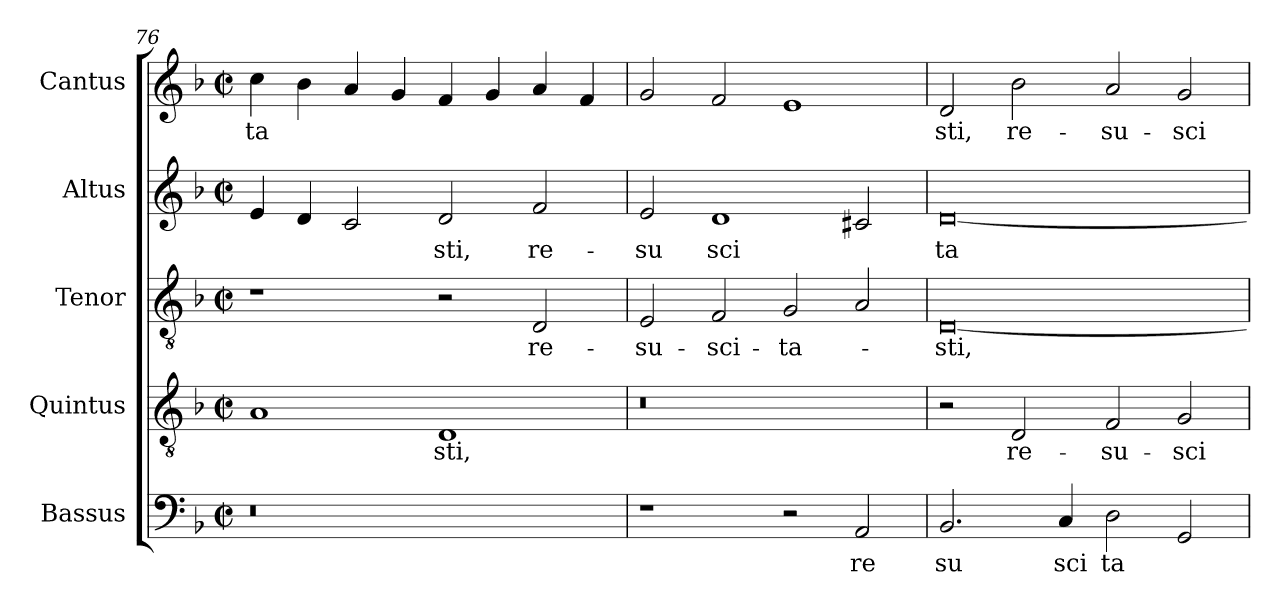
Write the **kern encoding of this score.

**kern	**text	**kern	**text	**kern	**text	**kern	**text	**kern	**text
*part5	*part5	*part4	*part4	*part3	*part3	*part2	*part2	*part1	*part1
*staff5	*staff5	*staff4	*staff4	*staff3	*staff3	*staff2	*staff2	*staff1	*staff1
*I"Bassus	*	*I"Quintus	*	*I"Tenor	*	*I"Altus	*	*I"Cantus	*
*clefF4	*	*clefGv2	*	*clefGv2	*	*clefG2	*	*clefG2	*
*k[b-]	*	*k[b-]	*	*k[b-]	*	*k[b-]	*	*k[b-]	*
*F:	*	*F:	*	*F:	*	*F:	*	*F:	*
*M2/2	*	*M2/2	*	*M2/2	*	*M2/2	*	*M2/2	*
*met(c|)	*	*met(c|)	*	*met(c|)	*	*met(c|)	*	*met(c|)	*
=76	=76	=76	=76	=76	=76	=76	=76	=76	=76
!	!	!	!	!	!	!	!	!	!LO:LY:b:cj
0r	.	1A	.	1r	.	4e/	.	4cc\	ta
.	.	.	.	.	.	4d/	.	4b-\	.
.	.	.	.	.	.	2c/	.	4a/	.
.	.	.	.	.	.	.	.	4g/	.
!	!	!	!LO:LY:b:cj	!	!	!	!LO:LY:b:cj	!	!
.	.	1D	sti,	2r	.	2d/	-sti,	4f/	.
.	.	.	.	.	.	.	.	4g/	.
!	!	!	!	!	!LO:LY:b:cj	!	!LO:LY:b:cj	!	!
.	.	.	.	2D/	re-	2f/	re-	4a/	.
.	.	.	.	.	.	.	.	4f/	.
!!LO:LB:g=z
=77	=77	=77	=77	=77	=77	=77	=77	=77	=77
!	!	!	!	!	!LO:LY:b:cj	!	!LO:LY:b:cj	!	!
1r	.	0r	.	2E/	-su-	2e/	-su	2g/	.
!	!	!	!	!	!LO:LY:b:cj	!	!LO:LY:b:cj	!	!
.	.	.	.	2F/	-sci-	1d	sci	2f/	.
!	!	!	!	!	!LO:LY:b:cj	!	!	!	!
2r	.	.	.	2G/	-ta-	.	.	1e	.
!	!LO:LY:b:cj	!	!	!	!	!	!	!	!
2AA/	re	.	.	2A/	.	2c#/	.	.	.
=78	=78	=78	=78	=78	=78	=78	=78	=78	=78
!	!LO:LY:b:cj	!	!	!	!LO:LY:b:cj	!	!LO:LY:b:cj	!	!LO:LY:b:cj
2.BB-/	su	2r	.	[<0D	-sti,	[<0d	ta	2d/	sti,
!	!	!	!LO:LY:b:cj	!	!	!	!	!	!LO:LY:b:cj
.	.	2D/	re-	.	.	.	.	2b-\	re-
!	!LO:LY:b:cj	!	!	!	!	!	!	!	!
4C/	sci	.	.	.	.	.	.	.	.
!	!LO:LY:b:cj	!	!LO:LY:b:cj	!	!	!	!	!	!LO:LY:b:cj
2D\	ta	2F/	-su-	.	.	.	.	2a/	-su-
!	!	!	!LO:LY:b:cj	!	!	!	!	!	!LO:LY:b:cj
2GG/	.	2G/	-sci-	.	.	.	.	2g/	-sci-
=	=	=	=	=	=	=	=	=	=
*-	*-	*-	*-	*-	*-	*-	*-	*-	*-
